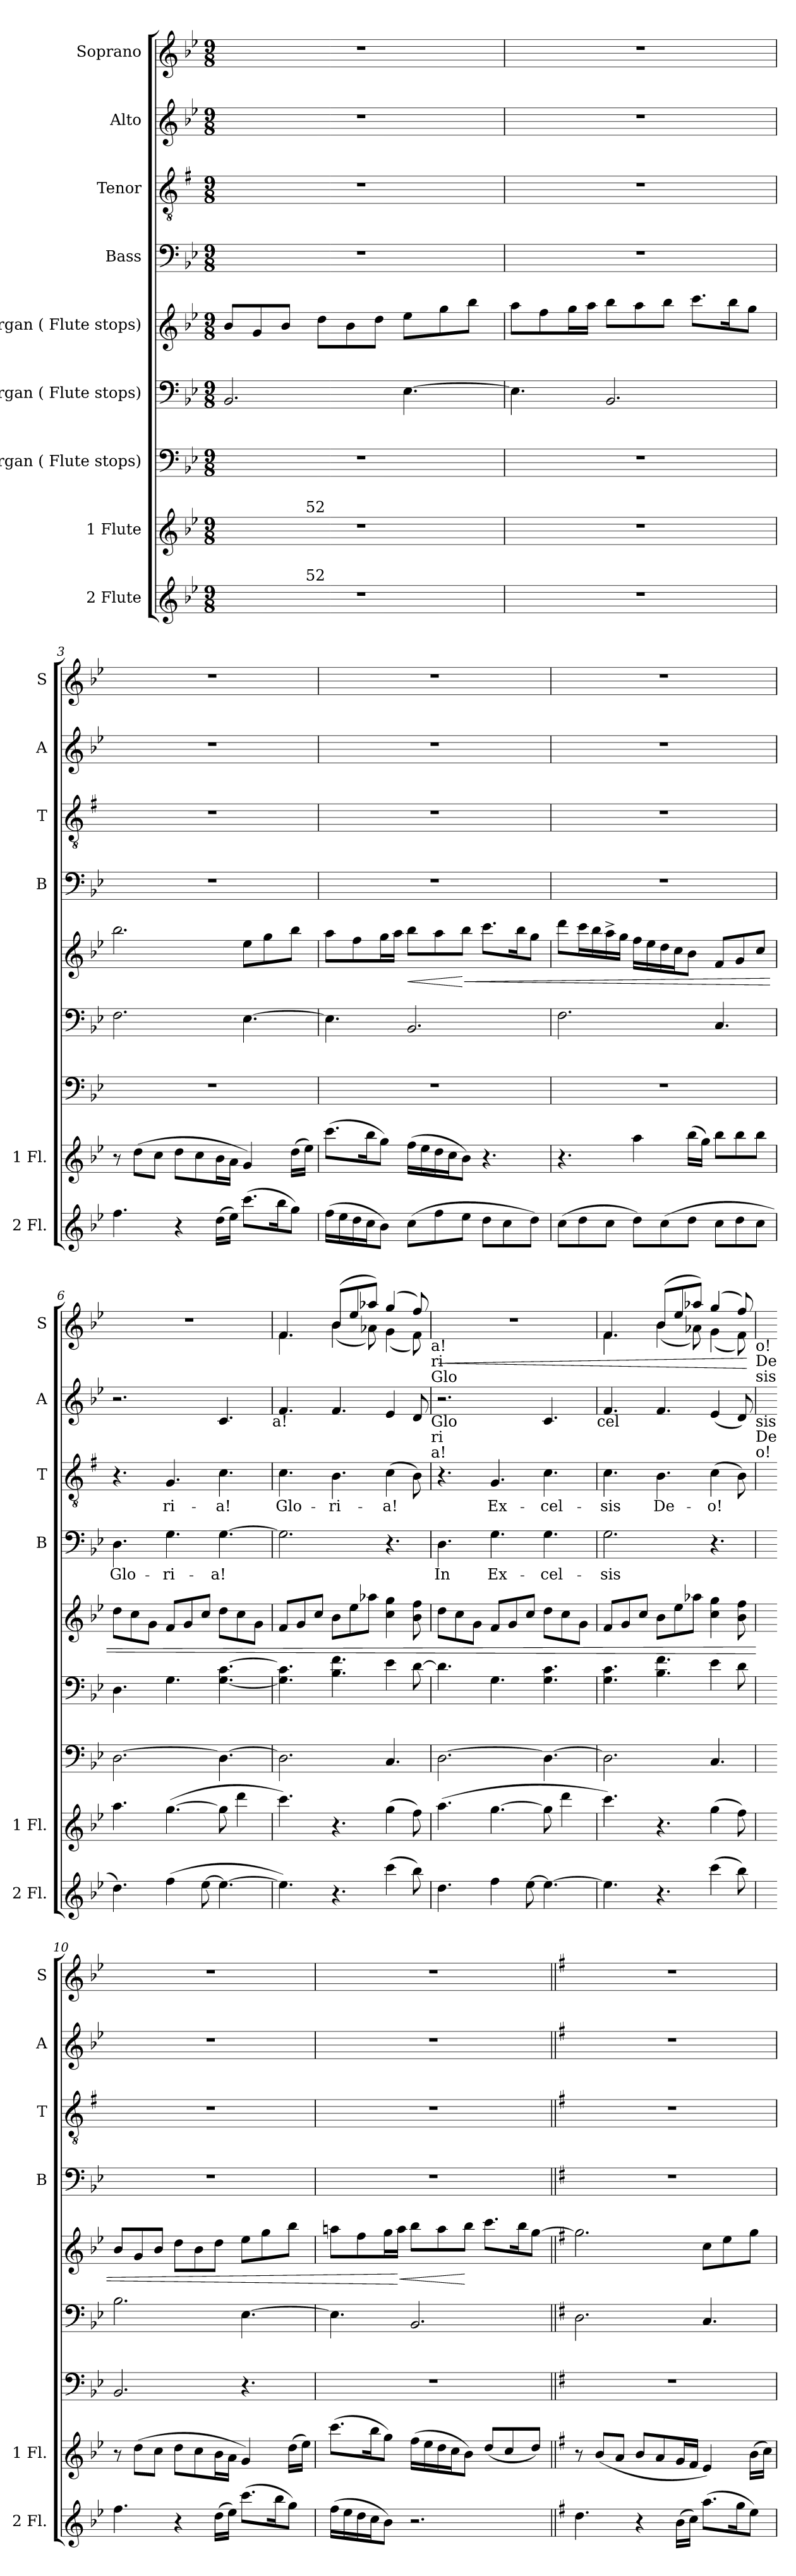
**kern	**kern	**kern	**kern	**kern	**dynam	**kern	**text	**kern	**text	**kern	**kern	**dynam
*part9	*part8	*part7	*part6	*part5	*part5	*part4	*part4	*part3	*part3	*part2	*part1	*part1
*staff9	*staff8	*staff7	*staff6	*staff5	*staff5	*staff4	*staff4	*staff3	*staff3	*staff2	*staff1	*staff1
*I"2 Flute	*I"1 Flute	*I"Organ ( Flute stops)	*I"Organ ( Flute stops)	*I"Organ ( Flute stops)	*	*I"Bass	*	*I"Tenor	*	*I"Alto	*I"Soprano	*
*I'2 Fl.	*I'1 Fl.	*	*	*	*	*I'B	*	*I'T	*	*I'A	*I'S	*
*clefG2	*clefG2	*clefF4	*clefF4	*clefG2	*	*clefF4	*	*clefGv2	*	*clefG2	*clefG2	*
*	*	*	*	*	*	*	*	*ITrd-2c-3	*	*	*	*
*k[b-e-]	*k[b-e-]	*k[b-e-]	*k[b-e-]	*k[b-e-]	*	*k[b-e-]	*	*k[b-e-]	*	*k[b-e-]	*k[b-e-]	*
*B-:	*B-:	*B-:	*B-:	*B-:	*	*B-:	*	*B-:	*	*B-:	*B-:	*
*M9/8	*M9/8	*M9/8	*M9/8	*M9/8	*	*M9/8	*	*M9/8	*	*M9/8	*M9/8	*
=1	=1	=1	=1	=1	=1	=1	=1	=1	=1	=1	=1	=1
!LO:N:vis=1	!LO:N:vis=1	!LO:N:vis=1	!	!	!	!LO:N:vis=1	!	!LO:N:vis=1	!	!LO:N:vis=1	!LO:N:vis=1	!
*^	*^	*	*	*	*	*	*	*	*	*	*	*
8%9r	4ryy	8%9r	4ryy	8%9r	2.BB-/	8b-/L	.	8%9r	.	8%9r	.	8%9r	8%9r	.
.	.	.	.	.	.	8g/	.	.	.	.	.	.	.	.
.	16.ryy	.	16.ryy	.	.	8b-/J	.	.	.	.	.	.	.	.
!	!	!	!LO:TX:a:t=52	!	!	!	!	!	!	!	!	!	!	!
!	!LO:TX:a:t=52	!	!	!	!	!	!	!	!	!	!	!	!	!
.	2ryy	.	2ryy	.	.	.	.	.	.	.	.	.	.	.
.	.	.	.	.	.	8dd\L	.	.	.	.	.	.	.	.
.	.	.	.	.	.	8b-\	.	.	.	.	.	.	.	.
.	.	.	.	.	.	8dd\J	.	.	.	.	.	.	.	.
.	.	.	.	.	[>4.E-\	8ee-\L	.	.	.	.	.	.	.	.
.	4ryy	.	4ryy	.	.	.	.	.	.	.	.	.	.	.
.	.	.	.	.	.	8gg\	.	.	.	.	.	.	.	.
.	.	.	.	.	.	8bb-\J	.	.	.	.	.	.	.	.
.	32ryy	.	32ryy	.	.	.	.	.	.	.	.	.	.	.
=2	=2	=2	=2	=2	=2	=2	=2	=2	=2	=2	=2	=2	=2	=2
!LO:N:vis=1	!	!LO:N:vis=1	!	!LO:N:vis=1	!	!	!	!LO:N:vis=1	!	!LO:N:vis=1	!	!LO:N:vis=1	!LO:N:vis=1	!
*v	*v	*	*	*	*	*	*	*	*	*	*	*	*	*
*	*v	*v	*	*	*	*	*	*	*	*	*	*	*
8%9r	8%9r	8%9r	4.E-\]	8aa\L	.	8%9r	.	8%9r	.	8%9r	8%9r	.
.	.	.	.	8ff\	.	.	.	.	.	.	.	.
.	.	.	.	16gg\L	.	.	.	.	.	.	.	.
.	.	.	.	16aa\JJ	.	.	.	.	.	.	.	.
.	.	.	2.BB-/	8bb-\L	.	.	.	.	.	.	.	.
.	.	.	.	8aa\	.	.	.	.	.	.	.	.
.	.	.	.	8bb-\J	.	.	.	.	.	.	.	.
.	.	.	.	8.ccc\L	.	.	.	.	.	.	.	.
.	.	.	.	16bb-\k	.	.	.	.	.	.	.	.
.	.	.	.	8gg\J	.	.	.	.	.	.	.	.
=3	=3	=3	=3	=3	=3	=3	=3	=3	=3	=3	=3	=3
!	!	!LO:N:vis=1	!	!	!	!LO:N:vis=1	!	!LO:N:vis=1	!	!LO:N:vis=1	!LO:N:vis=1	!
4.ff\	8r	8%9r	2.F\	2.bb-\	.	8%9r	.	8%9r	.	8%9r	8%9r	.
.	(>8dd\L	.	.	.	.	.	.	.	.	.	.	.
.	8cc\J	.	.	.	.	.	.	.	.	.	.	.
4r	8dd\L	.	.	.	.	.	.	.	.	.	.	.
.	8cc\	.	.	.	.	.	.	.	.	.	.	.
(>16dd\LL	16b-\L	.	.	.	.	.	.	.	.	.	.	.
16ee-\JJ)	16a\JJ	.	.	.	.	.	.	.	.	.	.	.
(>8.ccc\L	4g/)	.	[>4.E-\	8ee-\L	.	.	.	.	.	.	.	.
.	.	.	.	8gg\	.	.	.	.	.	.	.	.
16bb-\k	.	.	.	.	.	.	.	.	.	.	.	.
8gg\J)	(>16dd\LL	.	.	8bb-\J	.	.	.	.	.	.	.	.
.	16ee-\JJ)	.	.	.	.	.	.	.	.	.	.	.
=4	=4	=4	=4	=4	=4	=4	=4	=4	=4	=4	=4	=4
!	!	!LO:N:vis=1	!	!	!	!LO:N:vis=1	!	!LO:N:vis=1	!	!LO:N:vis=1	!LO:N:vis=1	!
(>16ff\LL	(>8.ccc\L	8%9r	4.E-\]	8aa\L	.	8%9r	.	8%9r	.	8%9r	8%9r	.
16ee-\	.	.	.	.	.	.	.	.	.	.	.	.
16dd\	.	.	.	8ff\	.	.	.	.	.	.	.	.
16cc\J	16bb-\k	.	.	.	.	.	.	.	.	.	.	.
8b-\J)	8gg\J)	.	.	16gg\L	.	.	.	.	.	.	.	.
.	.	.	.	16aa\JJ	.	.	.	.	.	.	.	.
!	!	!	!	!	!LO:HP:b	!	!	!	!	!	!	!
(>8cc\L	(>16ff\LL	.	2.BB-/	8bb-\L	<	.	.	.	.	.	.	.
.	16ee-\	.	.	.	.	.	.	.	.	.	.	.
8ff\	16dd\	.	.	8aa\	.	.	.	.	.	.	.	.
.	16cc\J	.	.	.	.	.	.	.	.	.	.	.
!	!	!	!	!	!LO:HP:n=1:b	!	!	!	!	!	!	!
8ee-\J	8b-\J)	.	.	8bb-\J	[ <	.	.	.	.	.	.	.
8dd\L	4.r	.	.	8.ccc\L	.	.	.	.	.	.	.	.
8cc\	.	.	.	.	.	.	.	.	.	.	.	.
.	.	.	.	16bb-\k	.	.	.	.	.	.	.	.
8dd\J)	.	.	.	8gg\J	.	.	.	.	.	.	.	.
!!LO:PB:g=z
=5	=5	=5	=5	=5	=5	=5	=5	=5	=5	=5	=5	=5
!	!	!LO:N:vis=1	!	!	!	!LO:N:vis=1	!	!LO:N:vis=1	!	!LO:N:vis=1	!LO:N:vis=1	!
(>8cc\L	4.r	8%9r	2.F\	8ddd\L	.	8%9r	.	8%9r	.	8%9r	8%9r	.
8dd\	.	.	.	16ccc\L	.	.	.	.	.	.	.	.
.	.	.	.	16bb-\	.	.	.	.	.	.	.	.
8cc\J	.	.	.	16aa^>\	.	.	.	.	.	.	.	.
.	.	.	.	16gg\JJ	.	.	.	.	.	.	.	.
8dd\L)	4aa\	.	.	16ff\LL	.	.	.	.	.	.	.	.
.	.	.	.	16ee-\	.	.	.	.	.	.	.	.
(>8cc\	.	.	.	16dd\	.	.	.	.	.	.	.	.
.	.	.	.	16cc\J	.	.	.	.	.	.	.	.
8dd\J	(>16bb-\LL	.	.	8b-\J	.	.	.	.	.	.	.	.
.	16gg\JJ)	.	.	.	.	.	.	.	.	.	.	.
8cc\L	8bb-\L	.	4.C/	8f/L	.	.	.	.	.	.	.	.
8dd\	8bb-\	.	.	8g/	.	.	.	.	.	.	.	.
8cc\J	8bb-\J	.	.	8cc/J	.	.	.	.	.	.	.	.
=6	=6	=6	=6	=6	=6	=6	=6	=6	=6	=6	=6	=6
!	!	!	!	!	!	!	!LO:LY:b	!	!	!	!LO:N:vis=1	!
4.dd\)	4.aa\	[>2.D\	4.D\	8dd\L	.	4.D\	Glo-	4.r	.	2.r	8%9r	.
.	.	.	.	8cc\	.	.	.	.	.	.	.	.
.	.	.	.	8g\J	.	.	.	.	.	.	.	.
!	!	!	!	!	!	!	!LO:LY:b	!	!LO:LY:b	!	!	!
(>4ff\	(>[>4.gg\	.	4.G\	8f/L	.	4.G\	-ri-	4.B-/	ri-	.	.	.
.	.	.	.	8g/	.	.	.	.	.	.	.	.
[>8ee-\	.	.	.	8cc/J	.	.	.	.	.	.	.	.
!	!	!	!	!	!	!	!LO:LY:b	!	!LO:LY:b	!	!	!
4.ee-\_	8gg\]	4.D\_	[<4.G\ [>4.c\	8dd\L	.	[>4.G\	-a!	4.e-\	-a!	4.c/	.	.
.	4ddd\	.	.	8cc\	.	.	.	.	.	.	.	.
.	.	.	.	8g\J	.	.	.	.	.	.	.	.
!	!	!	!	!	!	!	!	!	!	!LO:TX:b:t=a!	!	!
=7	=7	=7	=7	=7	=7	=7	=7	=7	=7	=7	=7	=7
!	!	!	!	!	!	!	!	!	!LO:LY:b	!	!	!
*	*	*	*	*	*	*	*	*	*	*	*^	*
4.ee-\])	4.ccc\)	2.D\]	4.G\] 4.c\]	8f/L	.	2.G\]	.	4.e-\	Glo-	4.f/	4.f/	4.f\	.
.	.	.	.	8g/	.	.	.	.	.	.	.	.	.
.	.	.	.	8cc/J	.	.	.	.	.	.	.	.	.
!	!	!	!	!	!	!	!	!	!LO:LY:b	!	!	!	!
4.r	4.r	.	4.B-\ 4.f\	8b-\L	.	.	.	4.d\	-ri-	4.f/	(>8b-/L	(<4b-\	.
.	.	.	.	8ee-\	.	.	.	.	.	.	8ee-/	.	.
.	.	.	.	8aa-X\J	.	.	.	.	.	.	8aa-X/J)	8a-X\)	.
!	!	!	!	!	!	!	!	!	!LO:LY:b	!	!	!	!
(>4ccc\	(>4gg\	4.C/	4e-\	4cc\ 4gg\	.	4.r	.	(>4e-\	-a!	4e-/	(4gg/	(<4g\	.
8bb-\)	8ff\)	.	[>8d\	8b-\ 8ff\	.	.	.	8d\)	.	8d/	8ff/)	8f\)	.
!	!	!	!	!	!	!	!	!	!	!	!	!LO:TX:b:t=a!	!
!	!	!	!	!	!	!	!	!	!	!	!	!LO:TX:b:t=ri	!
!	!	!	!	!	!	!	!	!	!	!	!	!LO:TX:b:t=Glo	!
!	!	!	!	!	!	!	!	!	!	!LO:TX:b:t=Glo	!	!	!
!	!	!	!	!	!	!	!	!	!	!LO:TX:b:t=ri	!	!	!
!	!	!	!	!	!	!	!	!	!	!LO:TX:b:t=a!	!	!	!
=8	=8	=8	=8	=8	=8	=8	=8	=8	=8	=8	=8	=8	=8
!	!	!	!	!	!	!	!LO:LY:b	!	!	!	!LO:N:vis=1	!	!LO:HP:b
*	*	*	*	*	*	*	*	*	*	*	*v	*v	*
4.dd\	(>4.aa\	[>2.D\	4.d\]	8dd\L	.	4.D\	In	4.r	.	2.r	8%9r	<
.	.	.	.	8cc\	.	.	.	.	.	.	.	.
.	.	.	.	8g\J	.	.	.	.	.	.	.	.
!	!	!	!	!	!	!	!LO:LY:b	!	!LO:LY:b	!	!	!
4ff\	[>4.gg\	.	4.G\	8f/L	.	4.G\	Ex-	4.B-/	Ex-	.	.	.
.	.	.	.	8g/	.	.	.	.	.	.	.	.
[>8ee-\	.	.	.	8cc/J	.	.	.	.	.	.	.	.
!	!	!	!	!	!	!	!LO:LY:b	!	!LO:LY:b	!	!	!
4.ee-\_	8gg\]	4.D\_	4.G\ 4.c\	8dd\L	.	4.G\	-cel-	4.e-\	-cel-	4.c/	.	.
.	4ddd\	.	.	8cc\	.	.	.	.	.	.	.	.
.	.	.	.	8g\J	.	.	.	.	.	.	.	.
!	!	!	!	!	!	!	!	!	!	!LO:TX:b:t=cel	!	!
!!LO:PB:g=z
=9	=9	=9	=9	=9	=9	=9	=9	=9	=9	=9	=9	=9
!	!	!	!	!	!	!	!LO:LY:b	!	!LO:LY:b	!	!	!
*	*	*	*	*	*	*	*	*	*	*	*^	*
4.ee-\]	4.ccc\)	2.D\]	4.G\ 4.c\	8f/L	.	2.G\	-sis	4.e-\	-sis	4.f/	4.f/	4.f\	.
.	.	.	.	8g/	.	.	.	.	.	.	.	.	.
.	.	.	.	8cc/J	.	.	.	.	.	.	.	.	.
!	!	!	!	!	!	!	!	!	!LO:LY:b	!	!	!	!
4.r	4.r	.	4.B-\ 4.f\	8b-\L	.	.	.	4.d\	De-	4.f/	(>8b-/L	(<4b-\	.
.	.	.	.	8ee-\	.	.	.	.	.	.	8ee-/	.	.
.	.	.	.	8aa-X\J	.	.	.	.	.	.	8aa-X/J)	8a-X\)	.
!	!	!	!	!	!	!	!	!	!LO:LY:b	!	!	!	!
(>4ccc\	(>4gg\	4.C/	4e-\	4cc\ 4gg\	.	4.r	.	(>4e-\	-o!	(<4e-/	(4gg/	(<4g\	.
8bb-\)	8ff\)	.	8d\	8b-\ 8ff\	.	.	.	8d\)	.	8d/)	8ff/)	8f\)	.
*	*	*	*	*	*	*	*	*	*	*	*v	*v	*
.	.	.	.	.	.	.	.	.	.	.	.	[
!	!	!	!	!	!	!	!	!	!	!	!LO:TX:b:t=o!	!
!	!	!	!	!	!	!	!	!	!	!	!LO:TX:b:t=De	!
!	!	!	!	!	!	!	!	!	!	!	!LO:TX:b:t=sis	!
!	!	!	!	!	!	!	!	!	!	!LO:TX:b:t=sis	!	!
!	!	!	!	!	!	!	!	!	!	!LO:TX:b:t=De	!	!
!	!	!	!	!	!	!	!	!	!	!LO:TX:b:t=o!	!	!
=10	=10	=10	=10	=10	=10	=10	=10	=10	=10	=10	=10	=10
!	!	!	!	!	!	!LO:N:vis=1	!	!LO:N:vis=1	!	!LO:N:vis=1	!LO:N:vis=1	!
4.ff\	8r	2.BB-/	2.B-\	8b-/L	.	8%9r	.	8%9r	.	8%9r	8%9r	.
.	(>8dd\L	.	.	8g/	.	.	.	.	.	.	.	.
.	8cc\J	.	.	8b-/J	.	.	.	.	.	.	.	.
4r	8dd\L	.	.	8dd\L	.	.	.	.	.	.	.	.
.	8cc\	.	.	8b-\	.	.	.	.	.	.	.	.
(>16dd\LL	16b-\L	.	.	8dd\J	.	.	.	.	.	.	.	.
16ee-\JJ)	16a\JJ	.	.	.	.	.	.	.	.	.	.	.
(>8.ccc\L	4g/)	4.r	[>4.E-\	8ee-\L	.	.	.	.	.	.	.	.
.	.	.	.	8gg\	.	.	.	.	.	.	.	.
16bb-\k	.	.	.	.	.	.	.	.	.	.	.	.
8gg\J)	(>16dd\LL	.	.	8bb-\J	.	.	.	.	.	.	.	.
.	16ee-\JJ)	.	.	.	.	.	.	.	.	.	.	.
=11	=11	=11	=11	=11	=11	=11	=11	=11	=11	=11	=11	=11
!	!	!LO:N:vis=1	!	!	!	!LO:N:vis=1	!	!LO:N:vis=1	!	!LO:N:vis=1	!LO:N:vis=1	!
(>16ff\LL	(>8.ccc\L	8%9r	4.E-\]	8aan\L	.	8%9r	.	8%9r	.	8%9r	8%9r	.
16ee-\	.	.	.	.	.	.	.	.	.	.	.	.
16dd\	.	.	.	8ff\	.	.	.	.	.	.	.	.
16cc\J	16bb-\k	.	.	.	.	.	.	.	.	.	.	.
8b-\J)	8gg\J)	.	.	16gg\L	.	.	.	.	.	.	.	.
!	!	!	!	!	!LO:HP:n=1:b	!	!	!	!	!	!	!
.	.	.	.	16aa\JJ	[ <	.	.	.	.	.	.	.
2.r	(>16ff\LL	.	2.BB-/	8bb-\L	.	.	.	.	.	.	.	.
.	16ee-\	.	.	.	.	.	.	.	.	.	.	.
.	16dd\	.	.	8aa\	.	.	.	.	.	.	.	.
.	16cc\J	.	.	.	.	.	.	.	.	.	.	.
.	8b-\J)	.	.	8bb-\J	[	.	.	.	.	.	.	.
.	(>8dd/L	.	.	8.ccc\L	.	.	.	.	.	.	.	.
.	8cc/	.	.	.	.	.	.	.	.	.	.	.
.	.	.	.	16bb-\k	.	.	.	.	.	.	.	.
.	8dd/J)	.	.	[>8gg\J	.	.	.	.	.	.	.	.
=12||	=12||	=12||	=12||	=12||	=12||	=12||	=12||	=12||	=12||	=12||	=12||	=12||
*k[f#]	*k[f#]	*k[f#]	*k[f#]	*k[f#]	*	*k[f#]	*	*	*	*k[f#]	*k[f#]	*
*G:	*G:	*G:	*G:	*G:	*	*G:	*	*	*	*G:	*G:	*
!	!	!LO:N:vis=1	!	!	!	!LO:N:vis=1	!	!LO:N:vis=1	!	!LO:N:vis=1	!LO:N:vis=1	!
4.dd\	8r	8%9r	2.D\	2.gg\]	.	8%9r	.	8%9r	.	8%9r	8%9r	.
.	(<8b/L	.	.	.	.	.	.	.	.	.	.	.
.	8a/J	.	.	.	.	.	.	.	.	.	.	.
4r	8b/L	.	.	.	.	.	.	.	.	.	.	.
.	8a/	.	.	.	.	.	.	.	.	.	.	.
(>16b\LL	16g/L	.	.	.	.	.	.	.	.	.	.	.
16cc\JJ)	16f#/JJ	.	.	.	.	.	.	.	.	.	.	.
(>8.aa\L	4e/)	.	4.C/	8cc\L	.	.	.	.	.	.	.	.
.	.	.	.	8ee\	.	.	.	.	.	.	.	.
16gg\k	.	.	.	.	.	.	.	.	.	.	.	.
8ee\J)	(>16b\LL	.	.	8gg\J	.	.	.	.	.	.	.	.
.	16cc\JJ)	.	.	.	.	.	.	.	.	.	.	.
=	=	=	=	=	=	=	=	=	=	=	=	=
*-	*-	*-	*-	*-	*-	*-	*-	*-	*-	*-	*-	*-
